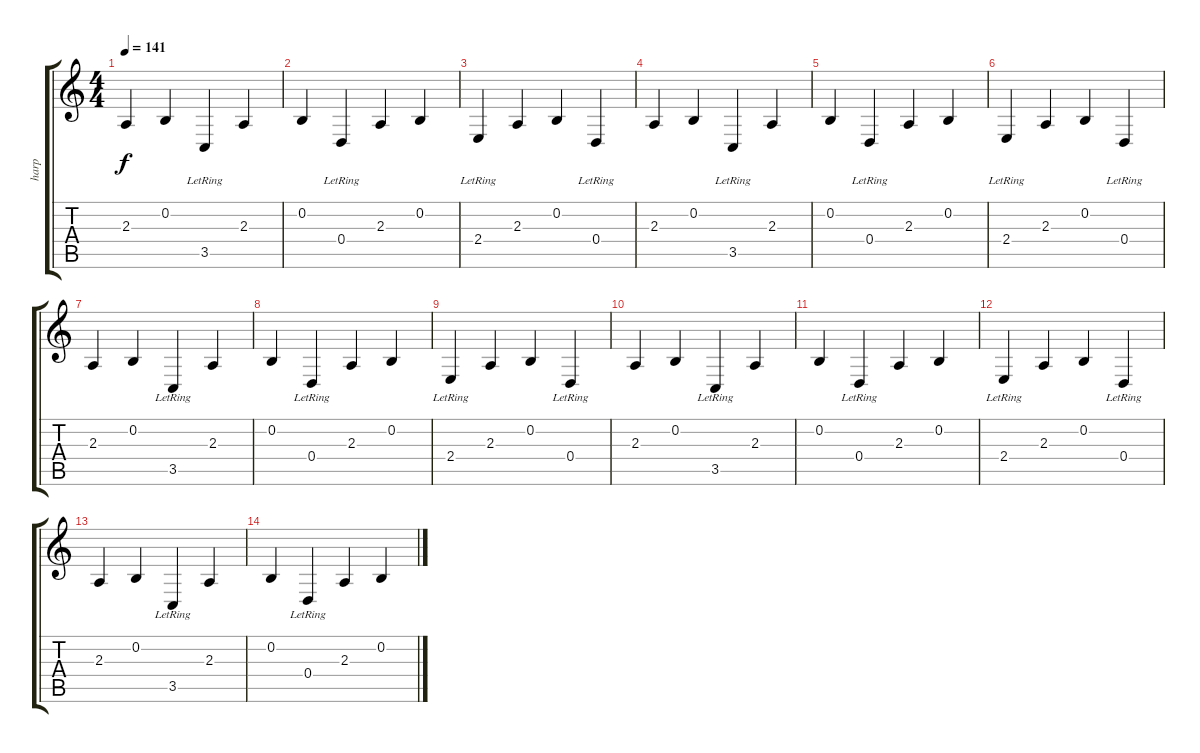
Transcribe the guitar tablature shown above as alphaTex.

\track ("harp" "harp") {instrument orchestralharp}
\staff {score tabs}
\tuning (E4 B3 G3 D3 A2 E2) {hide}
\ts (4 4)
\tempo 141
\clef g2
\ks c
2.3.4{dy f} 0.2.4 3.5{lr}.4 2.3.4 |
0.2.4 0.4{lr}.4 2.3.4 0.2.4 |
2.4{lr}.4 2.3.4 0.2.4 0.4{lr}.4 |
2.3.4 0.2.4 3.5{lr}.4 2.3.4 |
0.2.4 0.4{lr}.4 2.3.4 0.2.4 |
2.4{lr}.4 2.3.4 0.2.4 0.4{lr}.4 |
2.3.4 0.2.4 3.5{lr}.4 2.3.4 |
0.2.4 0.4{lr}.4 2.3.4 0.2.4 |
2.4{lr}.4 2.3.4 0.2.4 0.4{lr}.4 |
2.3.4 0.2.4 3.5{lr}.4 2.3.4 |
0.2.4 0.4{lr}.4 2.3.4 0.2.4 |
2.4{lr}.4 2.3.4 0.2.4 0.4{lr}.4 |
2.3.4 0.2.4 3.5{lr}.4 2.3.4 |
0.2.4 0.4{lr}.4 2.3.4 0.2.4
